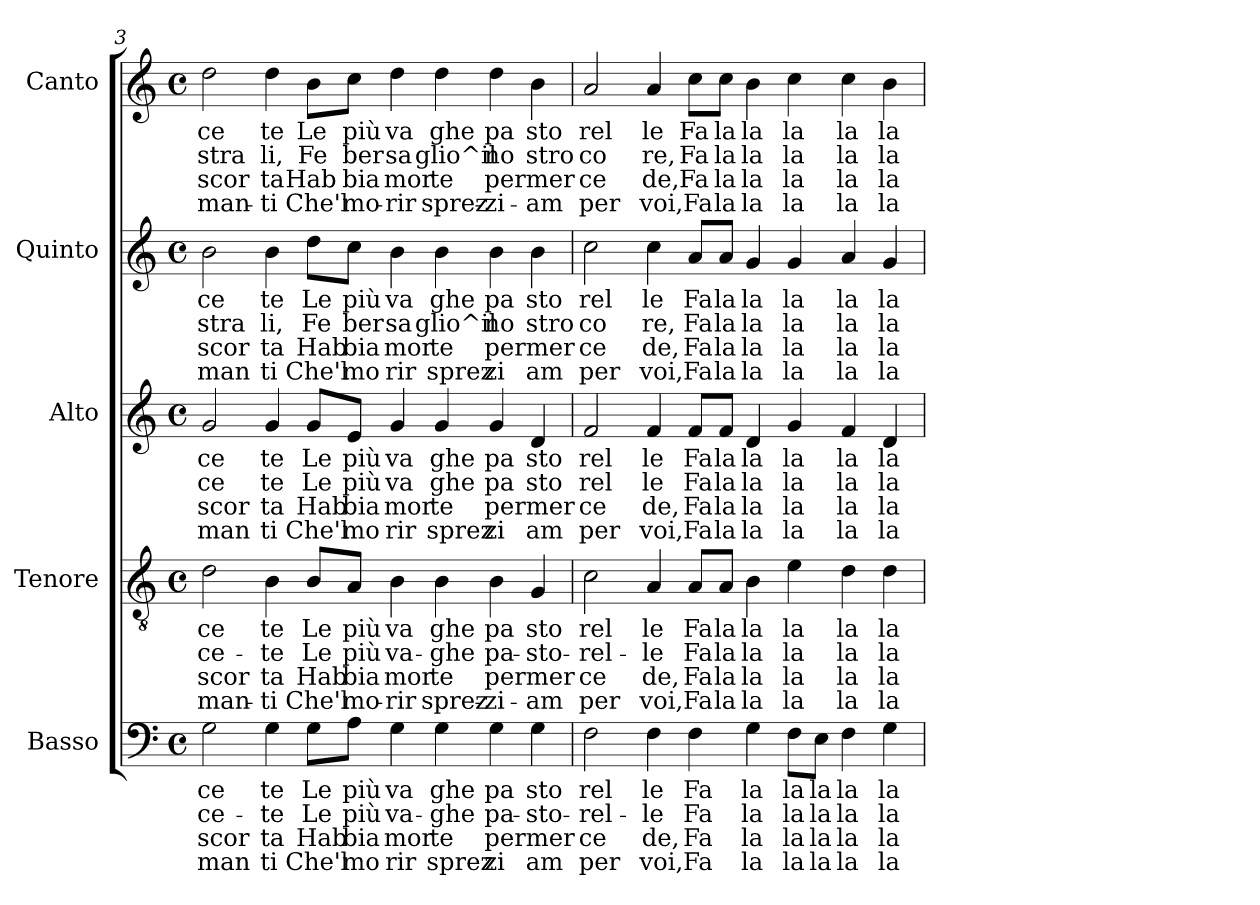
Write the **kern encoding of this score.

**kern	**text	**text	**text	**text	**kern	**text	**text	**text	**text	**kern	**text	**text	**text	**text	**kern	**text	**text	**text	**text	**kern	**text	**text	**text	**text
*part5	*part5	*part5	*part5	*part5	*part4	*part4	*part4	*part4	*part4	*part3	*part3	*part3	*part3	*part3	*part2	*part2	*part2	*part2	*part2	*part1	*part1	*part1	*part1	*part1
*staff5	*staff5	*staff5	*staff5	*staff5	*staff4	*staff4	*staff4	*staff4	*staff4	*staff3	*staff3	*staff3	*staff3	*staff3	*staff2	*staff2	*staff2	*staff2	*staff2	*staff1	*staff1	*staff1	*staff1	*staff1
*I"Basso	*	*	*	*	*I"Tenore	*	*	*	*	*I"Alto	*	*	*	*	*I"Quinto	*	*	*	*	*I"Canto	*	*	*	*
!!LO:LB:g=z
*clefF4	*	*	*	*	*clefGv2	*	*	*	*	*clefG2	*	*	*	*	*clefG2	*	*	*	*	*clefG2	*	*	*	*
*k[]	*	*	*	*	*k[]	*	*	*	*	*k[]	*	*	*	*	*k[]	*	*	*	*	*k[]	*	*	*	*
*C:	*	*	*	*	*C:	*	*	*	*	*C:	*	*	*	*	*C:	*	*	*	*	*C:	*	*	*	*
*M4/4	*	*	*	*	*M4/4	*	*	*	*	*M4/4	*	*	*	*	*M4/4	*	*	*	*	*M4/4	*	*	*	*
*met(c)	*	*	*	*	*met(c)	*	*	*	*	*met(c)	*	*	*	*	*met(c)	*	*	*	*	*met(c)	*	*	*	*
=3	=3	=3	=3	=3	=3	=3	=3	=3	=3	=3	=3	=3	=3	=3	=3	=3	=3	=3	=3	=3	=3	=3	=3	=3
!	!LO:LY:b:cj	!LO:LY:b:cj	!LO:LY:b:cj	!LO:LY:b:cj	!	!LO:LY:b:cj	!LO:LY:b:cj	!LO:LY:b:cj	!LO:LY:b:cj	!	!LO:LY:b:cj	!LO:LY:b:cj	!LO:LY:b:cj	!LO:LY:b:cj	!	!LO:LY:b:cj	!LO:LY:b:cj	!LO:LY:b:cj	!LO:LY:b:cj	!	!LO:LY:b:cj	!LO:LY:b:cj	!LO:LY:b:cj	!LO:LY:b:cj
2G\	ce	ce-	-scor	man	2d\	ce	ce-	-scor	man-	2g/	-ce	ce	scor	man	2b\	ce	stra	scor	man	2dd\	ce	stra	scor	man-
!	!LO:LY:b:cj	!LO:LY:b:cj	!LO:LY:b:cj	!LO:LY:b:cj	!	!LO:LY:b:cj	!LO:LY:b:cj	!LO:LY:b:cj	!LO:LY:b:cj	!	!LO:LY:b:cj	!LO:LY:b:cj	!LO:LY:b:cj	!LO:LY:b:cj	!	!LO:LY:b:cj	!LO:LY:b:cj	!LO:LY:b:cj	!LO:LY:b:cj	!	!LO:LY:b:cj	!LO:LY:b:cj	!LO:LY:b:cj	!LO:LY:b:cj
4G\	te	te	ta	ti	4B\	-te	te	ta	ti	4g/	te	te	ta	ti	4b\	te	li,	ta	ti	4dd\	-te	li,	ta	ti
!	!LO:LY:b:cj	!LO:LY:b:cj	!LO:LY:b:cj	!LO:LY:b:cj	!	!LO:LY:b:cj	!LO:LY:b:cj	!LO:LY:b:cj	!LO:LY:b:cj	!	!LO:LY:b:cj	!LO:LY:b:cj	!LO:LY:b:cj	!LO:LY:b:cj	!	!LO:LY:b:cj	!LO:LY:b:cj	!LO:LY:b:cj	!LO:LY:b:cj	!	!LO:LY:b:cj	!LO:LY:b:cj	!LO:LY:b:cj	!LO:LY:b:cj
8G\L	Le	Le	Hab	Che'l	8B/L	Le	Le	Hab	Che'l	8g/L	Le	Le	Hab	Che'l	8dd\L	Le	Fe	Hab	Che'l	8b\L	Le	Fe	Hab	Che'l
!	!LO:LY:b:cj	!LO:LY:b:cj	!LO:LY:b:cj	!LO:LY:b:cj	!	!LO:LY:b:cj	!LO:LY:b:cj	!LO:LY:b:cj	!LO:LY:b:cj	!	!LO:LY:b:cj	!LO:LY:b:cj	!LO:LY:b:cj	!LO:LY:b:cj	!	!LO:LY:b:cj	!LO:LY:b:cj	!LO:LY:b:cj	!LO:LY:b:cj	!	!LO:LY:b:cj	!LO:LY:b:cj	!LO:LY:b:cj	!LO:LY:b:cj
8A\J	più	più	bia	mo	8A/J	più	più	bia	mo-	8e/J	più	più	bia	mo	8cc\J	più	ber	bia	mo	8cc\J	più	ber	bia	mo-
!	!LO:LY:b:cj	!LO:LY:b:cj	!LO:LY:b:cj	!LO:LY:b:cj	!	!LO:LY:b:cj	!LO:LY:b:cj	!LO:LY:b:cj	!LO:LY:b:cj	!	!LO:LY:b:cj	!LO:LY:b:cj	!LO:LY:b:cj	!LO:LY:b:cj	!	!LO:LY:b:cj	!LO:LY:b:cj	!LO:LY:b:cj	!LO:LY:b:cj	!	!LO:LY:b:cj	!LO:LY:b:cj	!LO:LY:b:cj	!LO:LY:b:cj
4G\	va	va-	-mor	rir	4B\	-va	va-	-mor	rir	4g/	va	va	mor	rir	4b\	va	sa	mor	rir	4dd\	-va	sa	mor	rir
!	!LO:LY:b:cj	!LO:LY:b:cj	!LO:LY:b:cj	!LO:LY:b:cj	!	!LO:LY:b:cj	!LO:LY:b:cj	!LO:LY:b:cj	!LO:LY:b:cj	!	!LO:LY:b:cj	!LO:LY:b:cj	!LO:LY:b:cj	!LO:LY:b:cj	!	!LO:LY:b:cj	!LO:LY:b:cj	!LO:LY:b:cj	!LO:LY:b:cj	!	!LO:LY:b:cj	!LO:LY:b:cj	!LO:LY:b:cj	!LO:LY:b:cj
4G\	ghe	ghe	te	sprez	4B\	ghe	ghe	te	sprez-	4g/	ghe	ghe	te	sprez	4b\	ghe	glio^il	te	sprez	4dd\	ghe	glio^il	te	sprez-
!	!LO:LY:b:cj	!LO:LY:b:cj	!LO:LY:b:cj	!LO:LY:b:cj	!	!LO:LY:b:cj	!LO:LY:b:cj	!LO:LY:b:cj	!LO:LY:b:cj	!	!LO:LY:b:cj	!LO:LY:b:cj	!LO:LY:b:cj	!LO:LY:b:cj	!	!LO:LY:b:cj	!LO:LY:b:cj	!LO:LY:b:cj	!LO:LY:b:cj	!	!LO:LY:b:cj	!LO:LY:b:cj	!LO:LY:b:cj	!LO:LY:b:cj
4G\	pa	pa-	-per	zi	4B\	-pa	pa-	-per	zi-	4g/	pa	pa	per	zi	4b\	pa	no	per	zi	4dd\	-pa	no	per	zi-
!	!LO:LY:b:cj	!LO:LY:b:cj	!LO:LY:b:cj	!LO:LY:b:cj	!	!LO:LY:b:cj	!LO:LY:b:cj	!LO:LY:b:cj	!LO:LY:b:cj	!	!LO:LY:b:cj	!LO:LY:b:cj	!LO:LY:b:cj	!LO:LY:b:cj	!	!LO:LY:b:cj	!LO:LY:b:cj	!LO:LY:b:cj	!LO:LY:b:cj	!	!LO:LY:b:cj	!LO:LY:b:cj	!LO:LY:b:cj	!LO:LY:b:cj
4G\	sto	sto-	-mer	am	4G/	-sto	sto-	-mer	am	4d/	sto	sto	mer	am	4b\	sto	stro	mer	am	4b\	-sto	stro	mer	am
=4	=4	=4	=4	=4	=4	=4	=4	=4	=4	=4	=4	=4	=4	=4	=4	=4	=4	=4	=4	=4	=4	=4	=4	=4
!	!LO:LY:b:cj	!LO:LY:b:cj	!LO:LY:b:cj	!LO:LY:b:cj	!	!LO:LY:b:cj	!LO:LY:b:cj	!LO:LY:b:cj	!LO:LY:b:cj	!	!LO:LY:b:cj	!LO:LY:b:cj	!LO:LY:b:cj	!LO:LY:b:cj	!	!LO:LY:b:cj	!LO:LY:b:cj	!LO:LY:b:cj	!LO:LY:b:cj	!	!LO:LY:b:cj	!LO:LY:b:cj	!LO:LY:b:cj	!LO:LY:b:cj
2F\	rel	rel-	-ce	per	2c\	rel	rel-	-ce	per	2f/	rel	rel	ce	per	2cc\	rel	co	ce	per	2a/	rel	co	ce	per
!	!LO:LY:b:cj	!LO:LY:b:cj	!LO:LY:b:cj	!LO:LY:b:cj	!	!LO:LY:b:cj	!LO:LY:b:cj	!LO:LY:b:cj	!LO:LY:b:cj	!	!LO:LY:b:cj	!LO:LY:b:cj	!LO:LY:b:cj	!LO:LY:b:cj	!	!LO:LY:b:cj	!LO:LY:b:cj	!LO:LY:b:cj	!LO:LY:b:cj	!	!LO:LY:b:cj	!LO:LY:b:cj	!LO:LY:b:cj	!LO:LY:b:cj
4F\	le	le	de,	voi,	4A/	le	le	de,	voi,	4f/	le	le	de,	voi,	4cc\	le	re,	de,	voi,	4a/	le	re,	de,	voi,
!	!LO:LY:b:cj	!LO:LY:b:cj	!LO:LY:b:cj	!LO:LY:b:cj	!	!LO:LY:b:cj	!LO:LY:b:cj	!LO:LY:b:cj	!LO:LY:b:cj	!	!LO:LY:b:cj	!LO:LY:b:cj	!LO:LY:b:cj	!LO:LY:b:cj	!	!LO:LY:b:cj	!LO:LY:b:cj	!LO:LY:b:cj	!LO:LY:b:cj	!	!LO:LY:b:cj	!LO:LY:b:cj	!LO:LY:b:cj	!LO:LY:b:cj
4F\	Fa	Fa	Fa	Fa	8A/L	Fa	Fa	Fa	Fa	8f/L	Fa	Fa	Fa	Fa	8a/L	Fa	Fa	Fa	Fa	8cc\L	Fa	Fa	Fa	Fa
!	!	!	!	!	!	!LO:LY:b:cj	!LO:LY:b:cj	!LO:LY:b:cj	!LO:LY:b:cj	!	!LO:LY:b:cj	!LO:LY:b:cj	!LO:LY:b:cj	!LO:LY:b:cj	!	!LO:LY:b:cj	!LO:LY:b:cj	!LO:LY:b:cj	!LO:LY:b:cj	!	!LO:LY:b:cj	!LO:LY:b:cj	!LO:LY:b:cj	!LO:LY:b:cj
.	.	.	.	.	8A/J	la	la	la	la	8f/J	la	la	la	la	8a/J	la	la	la	la	8cc\J	la	la	la	la
!	!LO:LY:b:cj	!LO:LY:b:cj	!LO:LY:b:cj	!LO:LY:b:cj	!	!LO:LY:b:cj	!LO:LY:b:cj	!LO:LY:b:cj	!LO:LY:b:cj	!	!LO:LY:b:cj	!LO:LY:b:cj	!LO:LY:b:cj	!LO:LY:b:cj	!	!LO:LY:b:cj	!LO:LY:b:cj	!LO:LY:b:cj	!LO:LY:b:cj	!	!LO:LY:b:cj	!LO:LY:b:cj	!LO:LY:b:cj	!LO:LY:b:cj
4G\	la	la	la	la	4B\	la	la	la	la	4d/	la	la	la	la	4g/	la	la	la	la	4b\	la	la	la	la
!	!LO:LY:b:cj	!LO:LY:b:cj	!LO:LY:b:cj	!LO:LY:b:cj	!	!LO:LY:b:cj	!LO:LY:b:cj	!LO:LY:b:cj	!LO:LY:b:cj	!	!LO:LY:b:cj	!LO:LY:b:cj	!LO:LY:b:cj	!LO:LY:b:cj	!	!LO:LY:b:cj	!LO:LY:b:cj	!LO:LY:b:cj	!LO:LY:b:cj	!	!LO:LY:b:cj	!LO:LY:b:cj	!LO:LY:b:cj	!LO:LY:b:cj
8F\L	la	la	la	la	4e\	la	la	la	la	4g/	la	la	la	la	4g/	la	la	la	la	4cc\	la	la	la	la
!	!LO:LY:b:cj	!LO:LY:b:cj	!LO:LY:b:cj	!LO:LY:b:cj	!	!	!	!	!	!	!	!	!	!	!	!	!	!	!	!	!	!	!	!
8E\J	la	la	la	la	.	.	.	.	.	.	.	.	.	.	.	.	.	.	.	.	.	.	.	.
!	!LO:LY:b:cj	!LO:LY:b:cj	!LO:LY:b:cj	!LO:LY:b:cj	!	!LO:LY:b:cj	!LO:LY:b:cj	!LO:LY:b:cj	!LO:LY:b:cj	!	!LO:LY:b:cj	!LO:LY:b:cj	!LO:LY:b:cj	!LO:LY:b:cj	!	!LO:LY:b:cj	!LO:LY:b:cj	!LO:LY:b:cj	!LO:LY:b:cj	!	!LO:LY:b:cj	!LO:LY:b:cj	!LO:LY:b:cj	!LO:LY:b:cj
4F\	la	la	la	la	4d\	la	la	la	la	4f/	la	la	la	la	4a/	la	la	la	la	4cc\	la	la	la	la
!	!LO:LY:b:cj	!LO:LY:b:cj	!LO:LY:b:cj	!LO:LY:b:cj	!	!LO:LY:b:cj	!LO:LY:b:cj	!LO:LY:b:cj	!LO:LY:b:cj	!	!LO:LY:b:cj	!LO:LY:b:cj	!LO:LY:b:cj	!LO:LY:b:cj	!	!LO:LY:b:cj	!LO:LY:b:cj	!LO:LY:b:cj	!LO:LY:b:cj	!	!LO:LY:b:cj	!LO:LY:b:cj	!LO:LY:b:cj	!LO:LY:b:cj
4G\	la	la	la	la	4d\	la	la	la	la	4d/	la	la	la	la	4g/	la	la	la	la	4b\	la	la	la	la
=	=	=	=	=	=	=	=	=	=	=	=	=	=	=	=	=	=	=	=	=	=	=	=	=
*-	*-	*-	*-	*-	*-	*-	*-	*-	*-	*-	*-	*-	*-	*-	*-	*-	*-	*-	*-	*-	*-	*-	*-	*-
